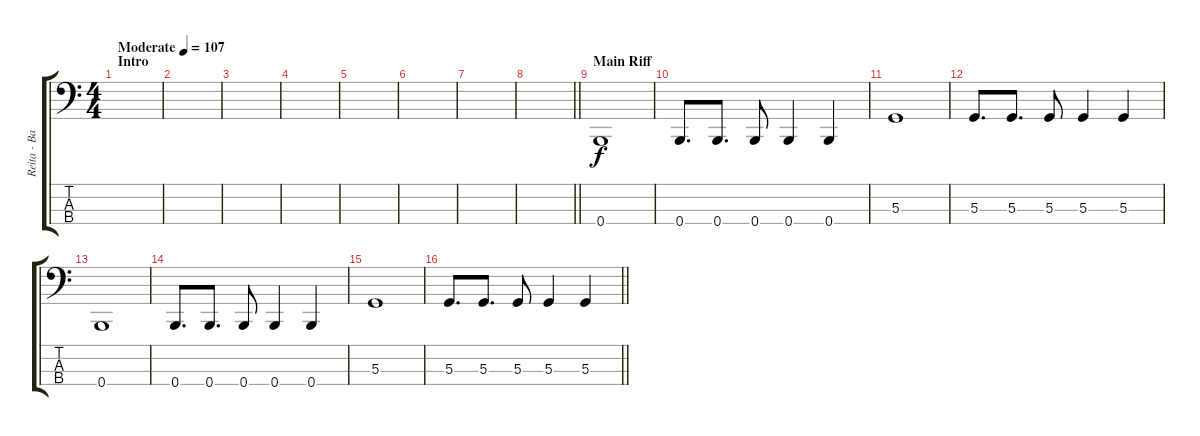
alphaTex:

\track ("Reita - Bass" "Reita - Ba") {instrument electricbasspick}
\staff {score tabs}
\tuning (C2 G1 D1 B0) {hide}
\ts (4 4)
\section ("" "Intro")
\tempo (107 "Moderate")
\clef f4
\ks c
|
|
|
|
|
|
|
\barLineRight lightlight
|
\section ("" "Main Riff")
0.4.1 |
0.4.8{d} 0.4.8{d} 0.4.8 0.4.4 0.4.4 |
5.3.1 |
5.3.8{d} 5.3.8{d} 5.3.8 5.3.4 5.3.4 |
0.4.1 |
0.4.8{d} 0.4.8{d} 0.4.8 0.4.4 0.4.4 |
5.3.1 |
\barLineRight lightlight
5.3.8{d} 5.3.8{d} 5.3.8 5.3.4 5.3.4
